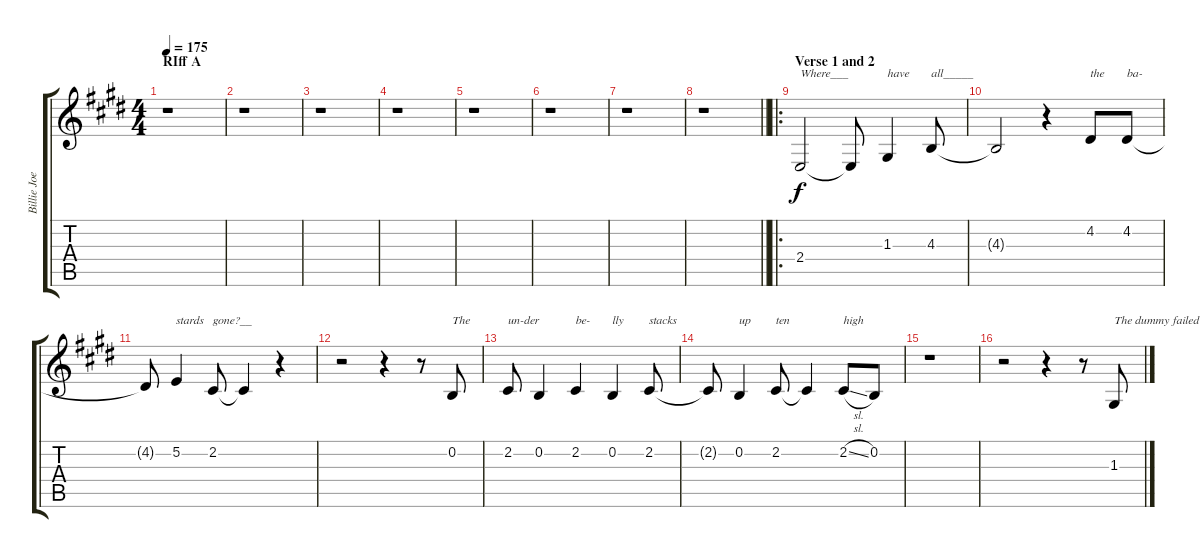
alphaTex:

\track ("Billie Joe- Voice" "Billie Joe") {instrument altosax}
\staff {score tabs}
\tuning (E4 B3 G3 D3 A2 E2) {hide}
\ts (4 4)
\section ("" "RIff A")
\tempo 175
\clef g2
\ks e
r.1{dy f} |
r.1 |
r.1 |
r.1 |
r.1 |
r.1 |
r.1 |
\barLineRight lightlight
r.1 |
\ro
\section ("" "Verse 1 and 2")
2.4.2{txt "Where___"} 2.4{t}.8 1.3.4{txt "have"} 4.3.8{txt "all_____"} |
4.3{t}.2 r.4 4.2.8{txt "the"} 4.2.8{txt "ba-"} |
4.2{t}.8 5.2.4{txt "stards"} 2.2.8{txt "gone?__"} 2.2{t}.4 r.4 |
r.2 r.4 r.8 0.2.8{txt "The"} |
2.2.8{txt "un-der"} 0.2.4 2.2.4{txt "be-"} 0.2.4{txt "lly"} 2.2.8{txt "stacks"} |
2.2{t}.8 0.2.4{txt "up"} 2.2.8{txt "ten"} 2.2{t}.4 2.2{sl}.8{txt "high"} 0.2.8 |
r.1 |
r.2 r.4 r.8 1.3.8{txt "The dummy failed the crash"}
